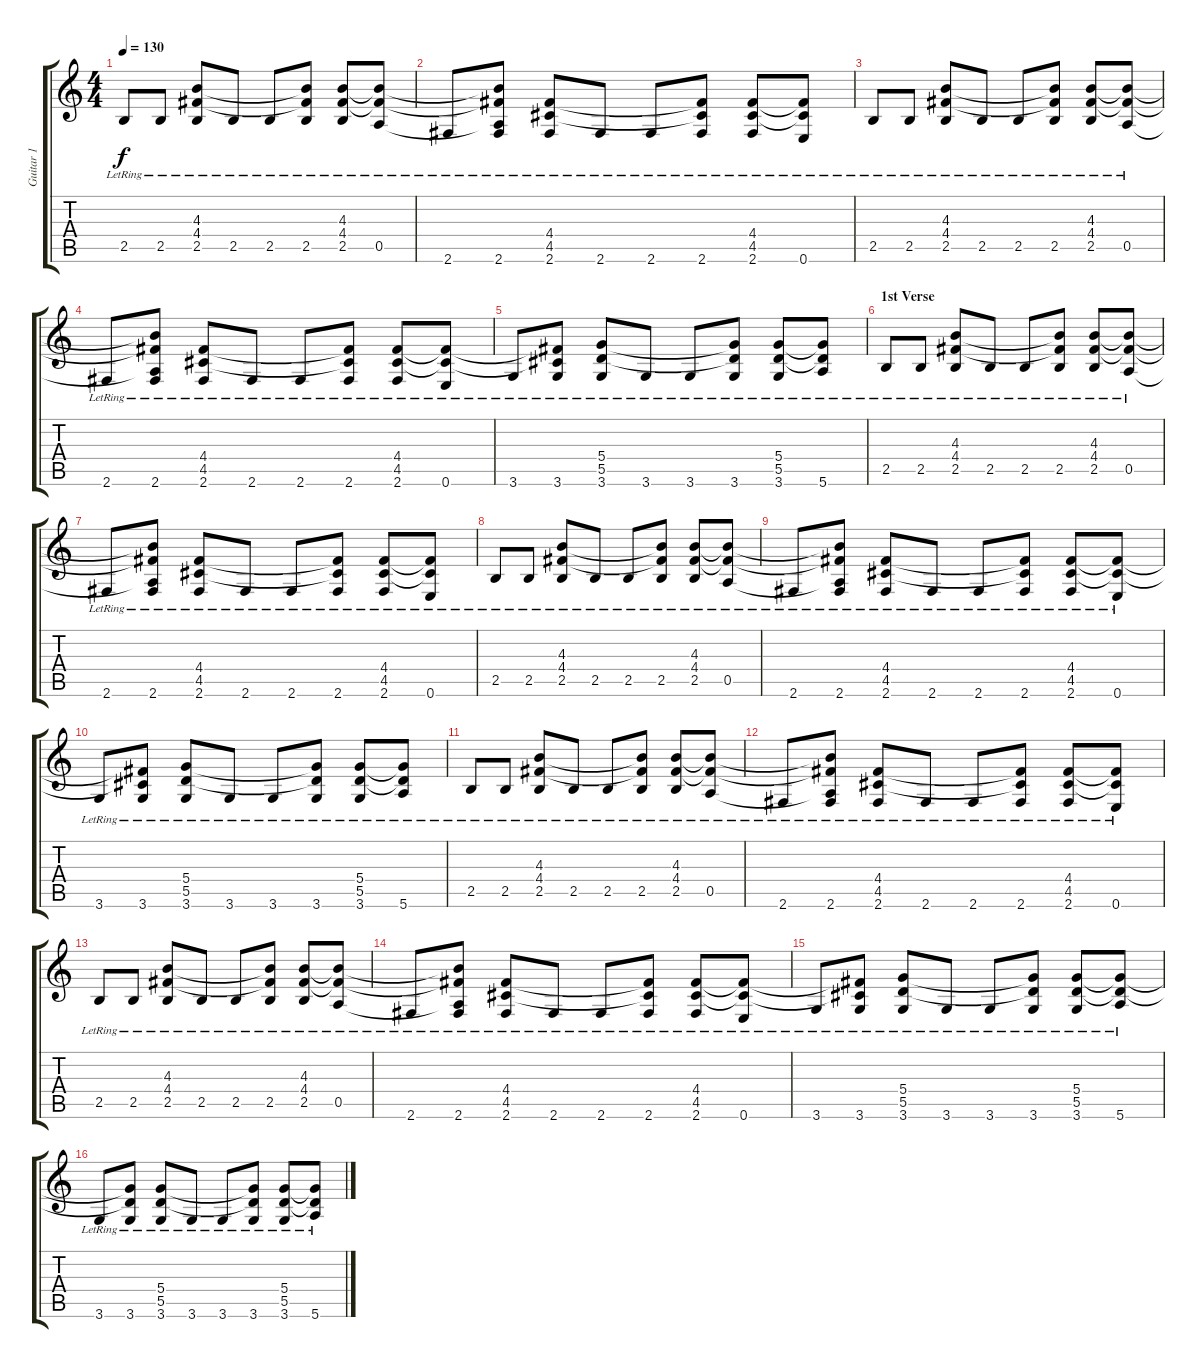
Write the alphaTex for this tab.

\track ("Guitar 1" "Guitar 1") {instrument acousticguitarsteel}
\staff {score tabs}
\tuning (E4 B3 G3 D3 A2 E2) {hide}
\ts (4 4)
\tempo 130
\clef g2
\ks c
2.5{lr}.8{dy f} 2.5{lr}.8 (4.3{lr} 4.4{lr} 2.5{lr}).8 2.5{lr}.8 2.5{lr}.8 (4.3{t} 4.4{t} 2.5{lr}).8 (4.3{lr} 4.4{lr} 2.5{lr}).8 (4.3{t} 4.4{t} 0.5{lr}).8 |
2.6{lr}.8 (4.3{t} 4.4{t} 0.5{t} 2.6{lr}).8 (4.4{lr} 4.5{lr} 2.6{lr}).8 2.6{lr}.8 2.6{lr}.8 (4.4{t} 4.5{t} 2.6{lr}).8 (4.4{lr} 4.5{lr} 2.6{lr}).8 (4.4{t} 4.5{t} 0.6{lr}).8 |
2.5{lr}.8 2.5{lr}.8 (4.3{lr} 4.4{lr} 2.5{lr}).8 2.5{lr}.8 2.5{lr}.8 (4.3{t} 4.4{t} 2.5{lr}).8 (4.3{lr} 4.4{lr} 2.5{lr}).8 (4.3{t} 4.4{t} 0.5{lr}).8 |
2.6{lr}.8 (4.3{t} 4.4{t} 0.5{t} 2.6{lr}).8 (4.4{lr} 4.5{lr} 2.6{lr}).8 2.6{lr}.8 2.6{lr}.8 (4.4{t} 4.5{t} 2.6{lr}).8 (4.4{lr} 4.5{lr} 2.6{lr}).8 (4.4{t} 4.5{t} 0.6{lr}).8 |
3.6{lr}.8 (4.4{t} 4.5{t} 3.6{lr}).8 (5.4{lr} 5.5{lr} 3.6{lr}).8 3.6{lr}.8 3.6{lr}.8 (5.4{t} 5.5{t} 3.6{lr}).8 (5.4{lr} 5.5{lr} 3.6{lr}).8 (5.4{t} 5.5{t} 5.6{lr}).8 |
\section ("" "1st Verse")
2.5{lr}.8 2.5{lr}.8 (4.3{lr} 4.4{lr} 2.5{lr}).8 2.5{lr}.8 2.5{lr}.8 (4.3{t} 4.4{t} 2.5{lr}).8 (4.3{lr} 4.4{lr} 2.5{lr}).8 (4.3{t} 4.4{t} 0.5{lr}).8 |
2.6{lr}.8 (4.3{t} 4.4{t} 0.5{t} 2.6{lr}).8 (4.4{lr} 4.5{lr} 2.6{lr}).8 2.6{lr}.8 2.6{lr}.8 (4.4{t} 4.5{t} 2.6{lr}).8 (4.4{lr} 4.5{lr} 2.6{lr}).8 (4.4{t} 4.5{t} 0.6{lr}).8 |
2.5{lr}.8 2.5{lr}.8 (4.3{lr} 4.4{lr} 2.5{lr}).8 2.5{lr}.8 2.5{lr}.8 (4.3{t} 4.4{t} 2.5{lr}).8 (4.3{lr} 4.4{lr} 2.5{lr}).8 (4.3{t} 4.4{t} 0.5{lr}).8 |
2.6{lr}.8 (4.3{t} 4.4{t} 0.5{t} 2.6{lr}).8 (4.4{lr} 4.5{lr} 2.6{lr}).8 2.6{lr}.8 2.6{lr}.8 (4.4{t} 4.5{t} 2.6{lr}).8 (4.4{lr} 4.5{lr} 2.6{lr}).8 (4.4{t} 4.5{t} 0.6{lr}).8 |
3.6{lr}.8 (4.4{t} 4.5{t} 3.6{lr}).8 (5.4{lr} 5.5{lr} 3.6{lr}).8 3.6{lr}.8 3.6{lr}.8 (5.4{t} 5.5{t} 3.6{lr}).8 (5.4{lr} 5.5{lr} 3.6{lr}).8 (5.4{t} 5.5{t} 5.6{lr}).8 |
2.5{lr}.8 2.5{lr}.8 (4.3{lr} 4.4{lr} 2.5{lr}).8 2.5{lr}.8 2.5{lr}.8 (4.3{t} 4.4{t} 2.5{lr}).8 (4.3{lr} 4.4{lr} 2.5{lr}).8 (4.3{t} 4.4{t} 0.5{lr}).8 |
2.6{lr}.8 (4.3{t} 4.4{t} 0.5{t} 2.6{lr}).8 (4.4{lr} 4.5{lr} 2.6{lr}).8 2.6{lr}.8 2.6{lr}.8 (4.4{t} 4.5{t} 2.6{lr}).8 (4.4{lr} 4.5{lr} 2.6{lr}).8 (4.4{t} 4.5{t} 0.6{lr}).8 |
2.5{lr}.8 2.5{lr}.8 (4.3{lr} 4.4{lr} 2.5{lr}).8 2.5{lr}.8 2.5{lr}.8 (4.3{t} 4.4{t} 2.5{lr}).8 (4.3{lr} 4.4{lr} 2.5{lr}).8 (4.3{t} 4.4{t} 0.5{lr}).8 |
2.6{lr}.8 (4.3{t} 4.4{t} 0.5{t} 2.6{lr}).8 (4.4{lr} 4.5{lr} 2.6{lr}).8 2.6{lr}.8 2.6{lr}.8 (4.4{t} 4.5{t} 2.6{lr}).8 (4.4{lr} 4.5{lr} 2.6{lr}).8 (4.4{t} 4.5{t} 0.6{lr}).8 |
3.6{lr}.8 (4.4{t} 4.5{t} 3.6{lr}).8 (5.4{lr} 5.5{lr} 3.6{lr}).8 3.6{lr}.8 3.6{lr}.8 (5.4{t} 5.5{t} 3.6{lr}).8 (5.4{lr} 5.5{lr} 3.6{lr}).8 (5.4{t} 5.5{t} 5.6{lr}).8 |
3.6{lr}.8 (5.4{t} 5.5{t} 3.6{lr}).8 (5.4{lr} 5.5{lr} 3.6{lr}).8 3.6{lr}.8 3.6{lr}.8 (5.4{t} 5.5{t} 3.6{lr}).8 (5.4{lr} 5.5{lr} 3.6{lr}).8 (5.4{t} 5.5{t} 5.6{lr}).8
